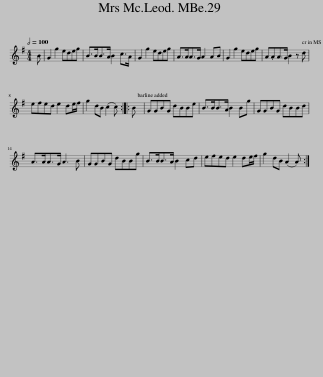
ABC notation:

X:1
L:1/8
Q:1/2=100
M:4/4
I:linebreak $
K:G
V:1 treble
V:1
 B | G2 g2 edeg | B>BB>A B2 c>A | G2 g2 edeg | A>AA>G A2 AB | %5
 G2 g2 edeg | A.AA>G B2 z d |$ efed e2 de/f/ | g2 dB (c2 c) :: B | %10
 GGBG dBBe | B>BB>A B2 Bg | GGBG dBBd |$ A>AA>G A3 B | GGBG dBBg | %15
 B>BB>A B2 cd | efed e2 de/f/ | g2 dB (A2 A) :| %18
